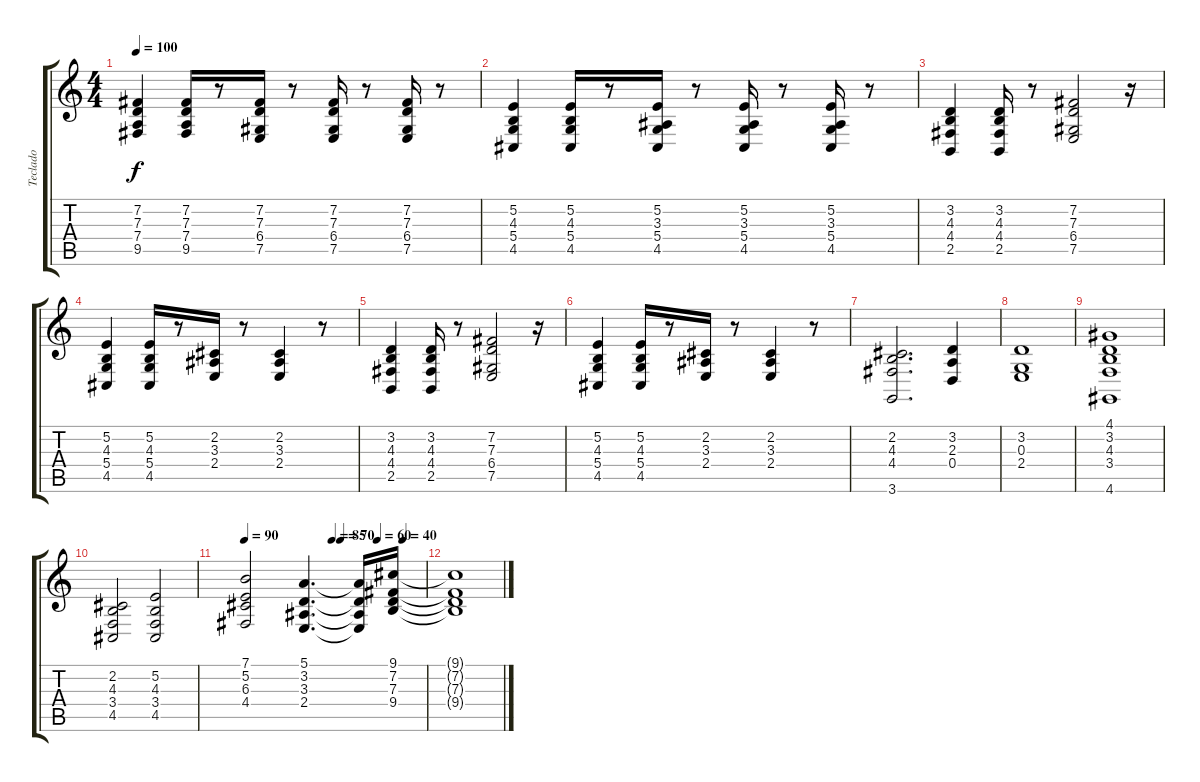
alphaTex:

\track ("Teclado" "Teclado") {instrument electricpiano1}
\staff {score tabs}
\tuning (E4 B3 G3 D3 A2 E2) {hide}
\ts (4 4)
\tempo 100
\clef g2
\ks c
(7.2 7.3 7.4 9.5).4{dy f} (7.2 7.3 7.4 9.5).16 r.8 (7.2 7.3 6.4 7.5).16 r.8 (7.2 7.3 6.4 7.5).16 r.8 (7.2 7.3 6.4 7.5).16 r.8 |
(5.2 4.3 5.4 4.5).4 (5.2 4.3 5.4 4.5).16 r.8 (5.2 3.3 5.4 4.5).16 r.8 (5.2 3.3 5.4 4.5).16 r.8 (5.2 3.3 5.4 4.5).16 r.8 |
(3.2 4.3 4.4 2.5).4 (3.2 4.3 4.4 2.5).16 r.8 (7.2 7.3 6.4 7.5).2 r.16 |
(5.2 4.3 5.4 4.5).4 (5.2 4.3 5.4 4.5).16 r.8 (2.2 3.3 2.4).16 r.8 (2.2 3.3 2.4).4 r.8 |
(3.2 4.3 4.4 2.5).4 (3.2 4.3 4.4 2.5).16 r.8 (7.2 7.3 6.4 7.5).2 r.16 |
(5.2 4.3 5.4 4.5).4 (5.2 4.3 5.4 4.5).16 r.8 (2.2 3.3 2.4).16 r.8 (2.2 3.3 2.4).4 r.8 |
(2.2 4.3 4.4 3.6).2{d} (3.2 2.3 0.4).4 |
(3.2 0.3 2.4).1 |
(4.1 3.2 4.3 3.4 4.6).1 |
(2.2 4.3 3.4 4.5).2 (5.2 4.3 3.4 4.5).2 |
\tempo 90
\tempo (85 0.484375)
\tempo (60 0.734375)
\tempo (40 0.875)
\tempo (70 0.53125)
(7.1 5.2 6.3 4.4).2 (5.1 3.2 3.3 2.4).4{d} (5.1{t} 3.2{t} 3.3{t} 2.4{t}).16 (9.1 7.2 7.3 9.4).16 |
(9.1{t} 7.2{t} 7.3{t} 9.4{t}).1
